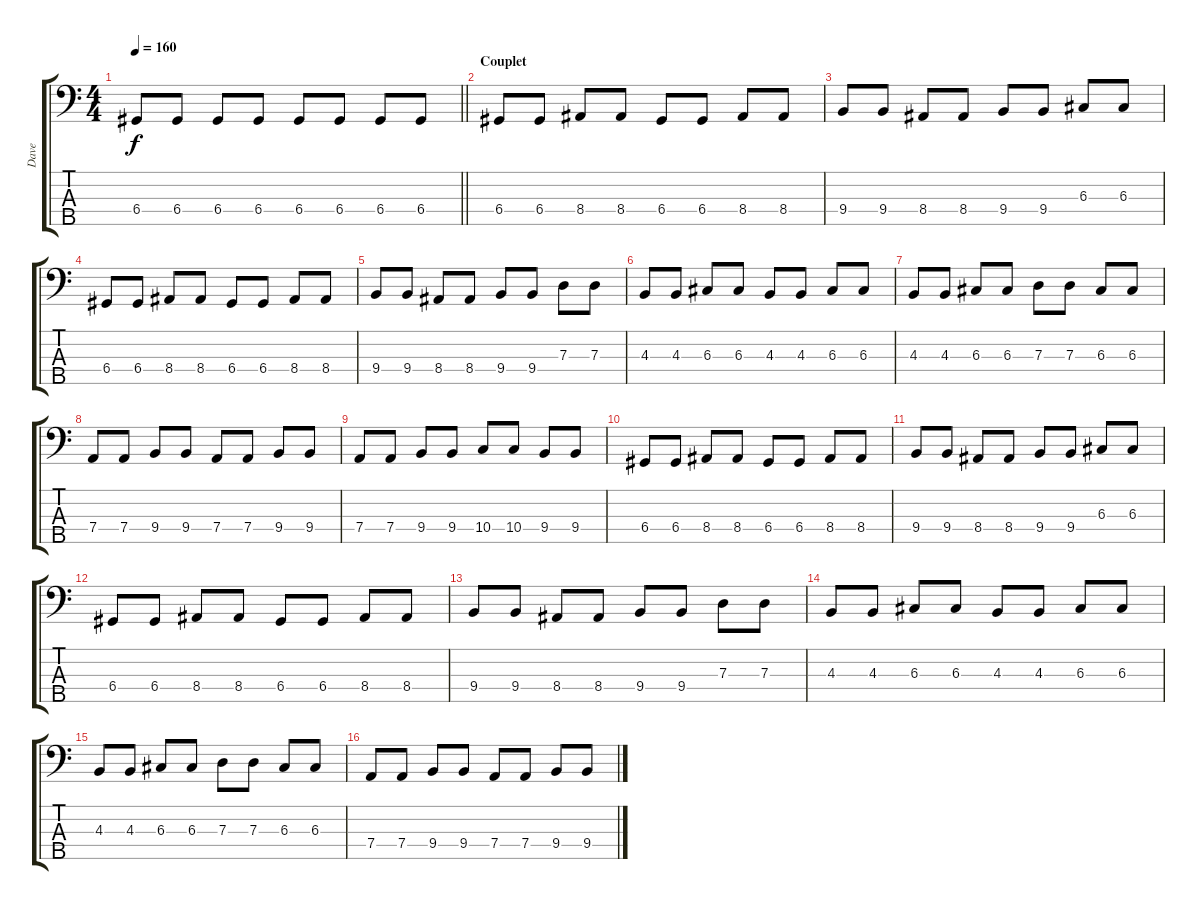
\track ("Dave" "Dave") {instrument electricbasspick}
\staff {score tabs}
\tuning (F2 C2 G1 D1 B0) {hide}
\ts (4 4)
\tempo 160
\clef f4
\barLineRight lightlight
\ks c
6.4.8{dy f} 6.4.8 6.4.8 6.4.8 6.4.8 6.4.8 6.4.8 6.4.8 |
\section ("" "Couplet")
6.4.8 6.4.8 8.4.8 8.4.8 6.4.8 6.4.8 8.4.8 8.4.8 |
9.4.8 9.4.8 8.4.8 8.4.8 9.4.8 9.4.8 6.3.8 6.3.8 |
6.4.8 6.4.8 8.4.8 8.4.8 6.4.8 6.4.8 8.4.8 8.4.8 |
9.4.8 9.4.8 8.4.8 8.4.8 9.4.8 9.4.8 7.3.8 7.3.8 |
4.3.8 4.3.8 6.3.8 6.3.8 4.3.8 4.3.8 6.3.8 6.3.8 |
4.3.8 4.3.8 6.3.8 6.3.8 7.3.8 7.3.8 6.3.8 6.3.8 |
7.4.8 7.4.8 9.4.8 9.4.8 7.4.8 7.4.8 9.4.8 9.4.8 |
7.4.8 7.4.8 9.4.8 9.4.8 10.4.8 10.4.8 9.4.8 9.4.8 |
6.4.8 6.4.8 8.4.8 8.4.8 6.4.8 6.4.8 8.4.8 8.4.8 |
9.4.8 9.4.8 8.4.8 8.4.8 9.4.8 9.4.8 6.3.8 6.3.8 |
6.4.8 6.4.8 8.4.8 8.4.8 6.4.8 6.4.8 8.4.8 8.4.8 |
9.4.8 9.4.8 8.4.8 8.4.8 9.4.8 9.4.8 7.3.8 7.3.8 |
4.3.8 4.3.8 6.3.8 6.3.8 4.3.8 4.3.8 6.3.8 6.3.8 |
4.3.8 4.3.8 6.3.8 6.3.8 7.3.8 7.3.8 6.3.8 6.3.8 |
7.4.8 7.4.8 9.4.8 9.4.8 7.4.8 7.4.8 9.4.8 9.4.8
